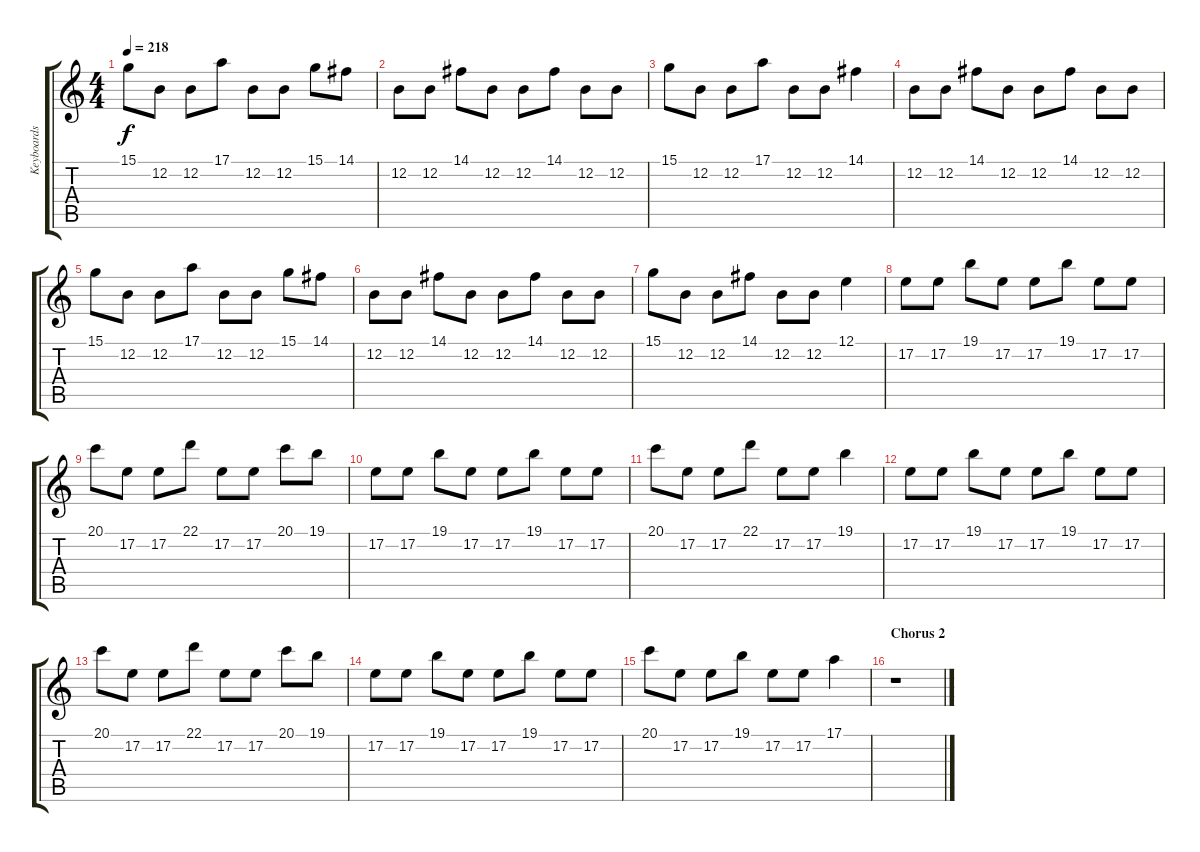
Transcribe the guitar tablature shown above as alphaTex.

\track ("Keyboards 1" "Keyboards ") {instrument musicbox}
\staff {score tabs}
\tuning (E4 B3 G3 D3 A2 E2) {hide}
\ts (4 4)
\tempo 218
\clef g2
\ks c
15.1.8{dy f} 12.2.8 12.2.8 17.1.8 12.2.8 12.2.8 15.1.8 14.1.8 |
12.2.8 12.2.8 14.1.8 12.2.8 12.2.8 14.1.8 12.2.8 12.2.8 |
15.1.8 12.2.8 12.2.8 17.1.8 12.2.8 12.2.8 14.1.4 |
12.2.8 12.2.8 14.1.8 12.2.8 12.2.8 14.1.8 12.2.8 12.2.8 |
15.1.8 12.2.8 12.2.8 17.1.8 12.2.8 12.2.8 15.1.8 14.1.8 |
12.2.8 12.2.8 14.1.8 12.2.8 12.2.8 14.1.8 12.2.8 12.2.8 |
15.1.8 12.2.8 12.2.8 14.1.8 12.2.8 12.2.8 12.1.4 |
17.2.8 17.2.8 19.1.8 17.2.8 17.2.8 19.1.8 17.2.8 17.2.8 |
20.1.8 17.2.8 17.2.8 22.1.8 17.2.8 17.2.8 20.1.8 19.1.8 |
17.2.8 17.2.8 19.1.8 17.2.8 17.2.8 19.1.8 17.2.8 17.2.8 |
20.1.8 17.2.8 17.2.8 22.1.8 17.2.8 17.2.8 19.1.4 |
17.2.8 17.2.8 19.1.8 17.2.8 17.2.8 19.1.8 17.2.8 17.2.8 |
20.1.8 17.2.8 17.2.8 22.1.8 17.2.8 17.2.8 20.1.8 19.1.8 |
17.2.8 17.2.8 19.1.8 17.2.8 17.2.8 19.1.8 17.2.8 17.2.8 |
20.1.8 17.2.8 17.2.8 19.1.8 17.2.8 17.2.8 17.1.4 |
\section ("" "Chorus 2")
r.1
